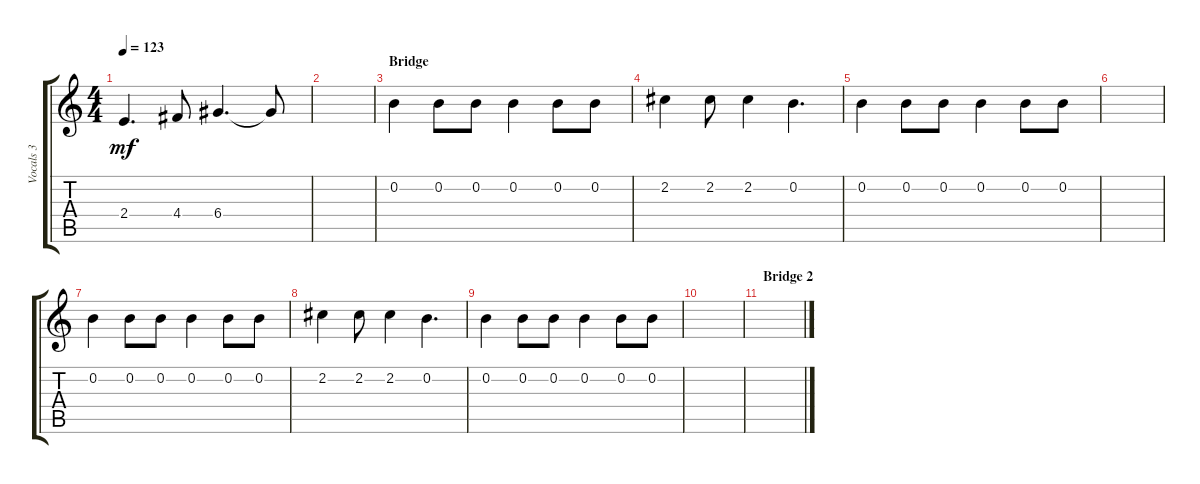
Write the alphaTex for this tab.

\track ("Vocals 3" "Vocals 3") {instrument acousticguitarsteel}
\staff {score tabs}
\tuning (E4 B3 G3 D3 A2 E2) {hide}
\ts (4 4)
\tempo 123
\clef g2
\ks c
2.4.4{d dy mf} 4.4.8 6.4.4{d} 6.4{t}.8 |
|
\section ("" "Bridge")
0.2.4 0.2.8 0.2.8 0.2.4 0.2.8 0.2.8 |
2.2.4 2.2.8 2.2.4 0.2.4{d} |
0.2.4 0.2.8 0.2.8 0.2.4 0.2.8 0.2.8 |
|
0.2.4 0.2.8 0.2.8 0.2.4 0.2.8 0.2.8 |
2.2.4 2.2.8 2.2.4 0.2.4{d} |
0.2.4 0.2.8 0.2.8 0.2.4 0.2.8 0.2.8 |
|
\section ("" "Bridge 2")
